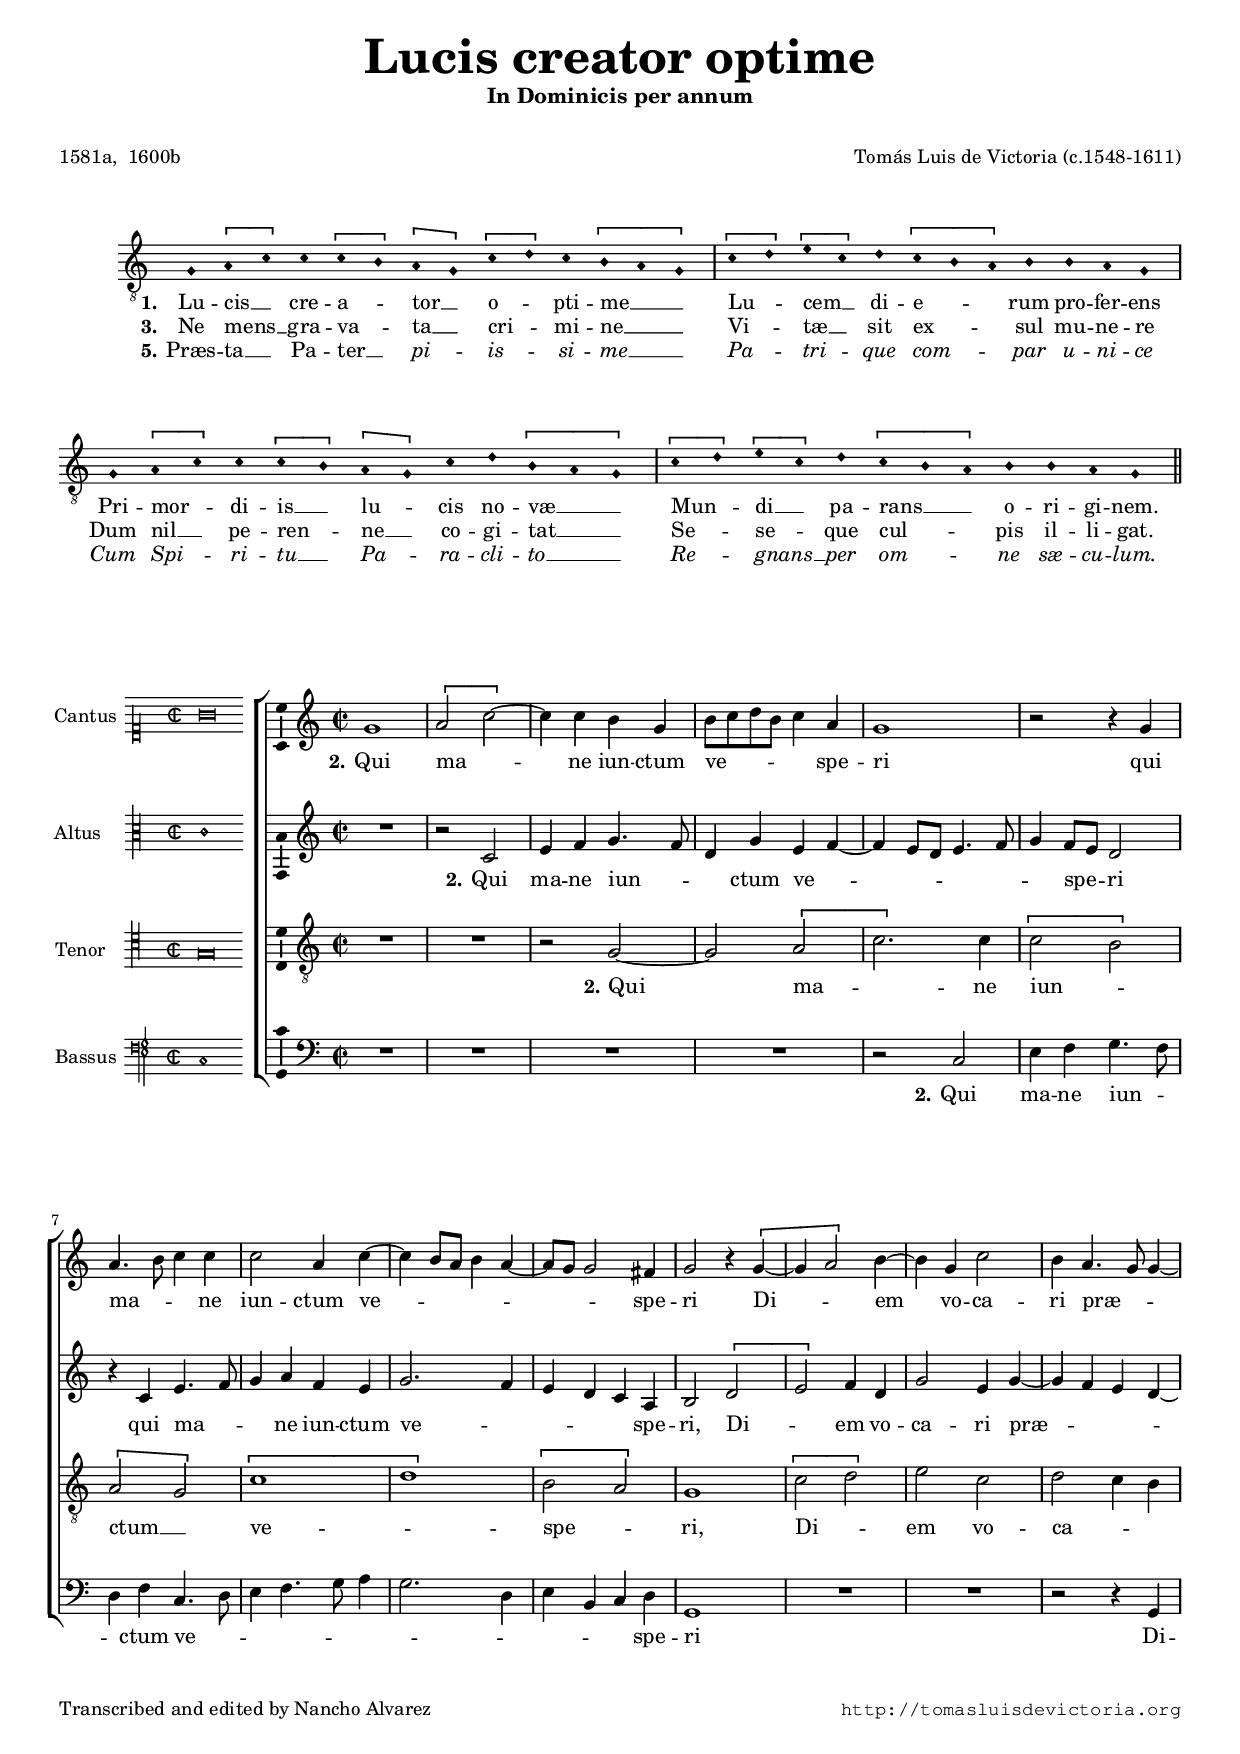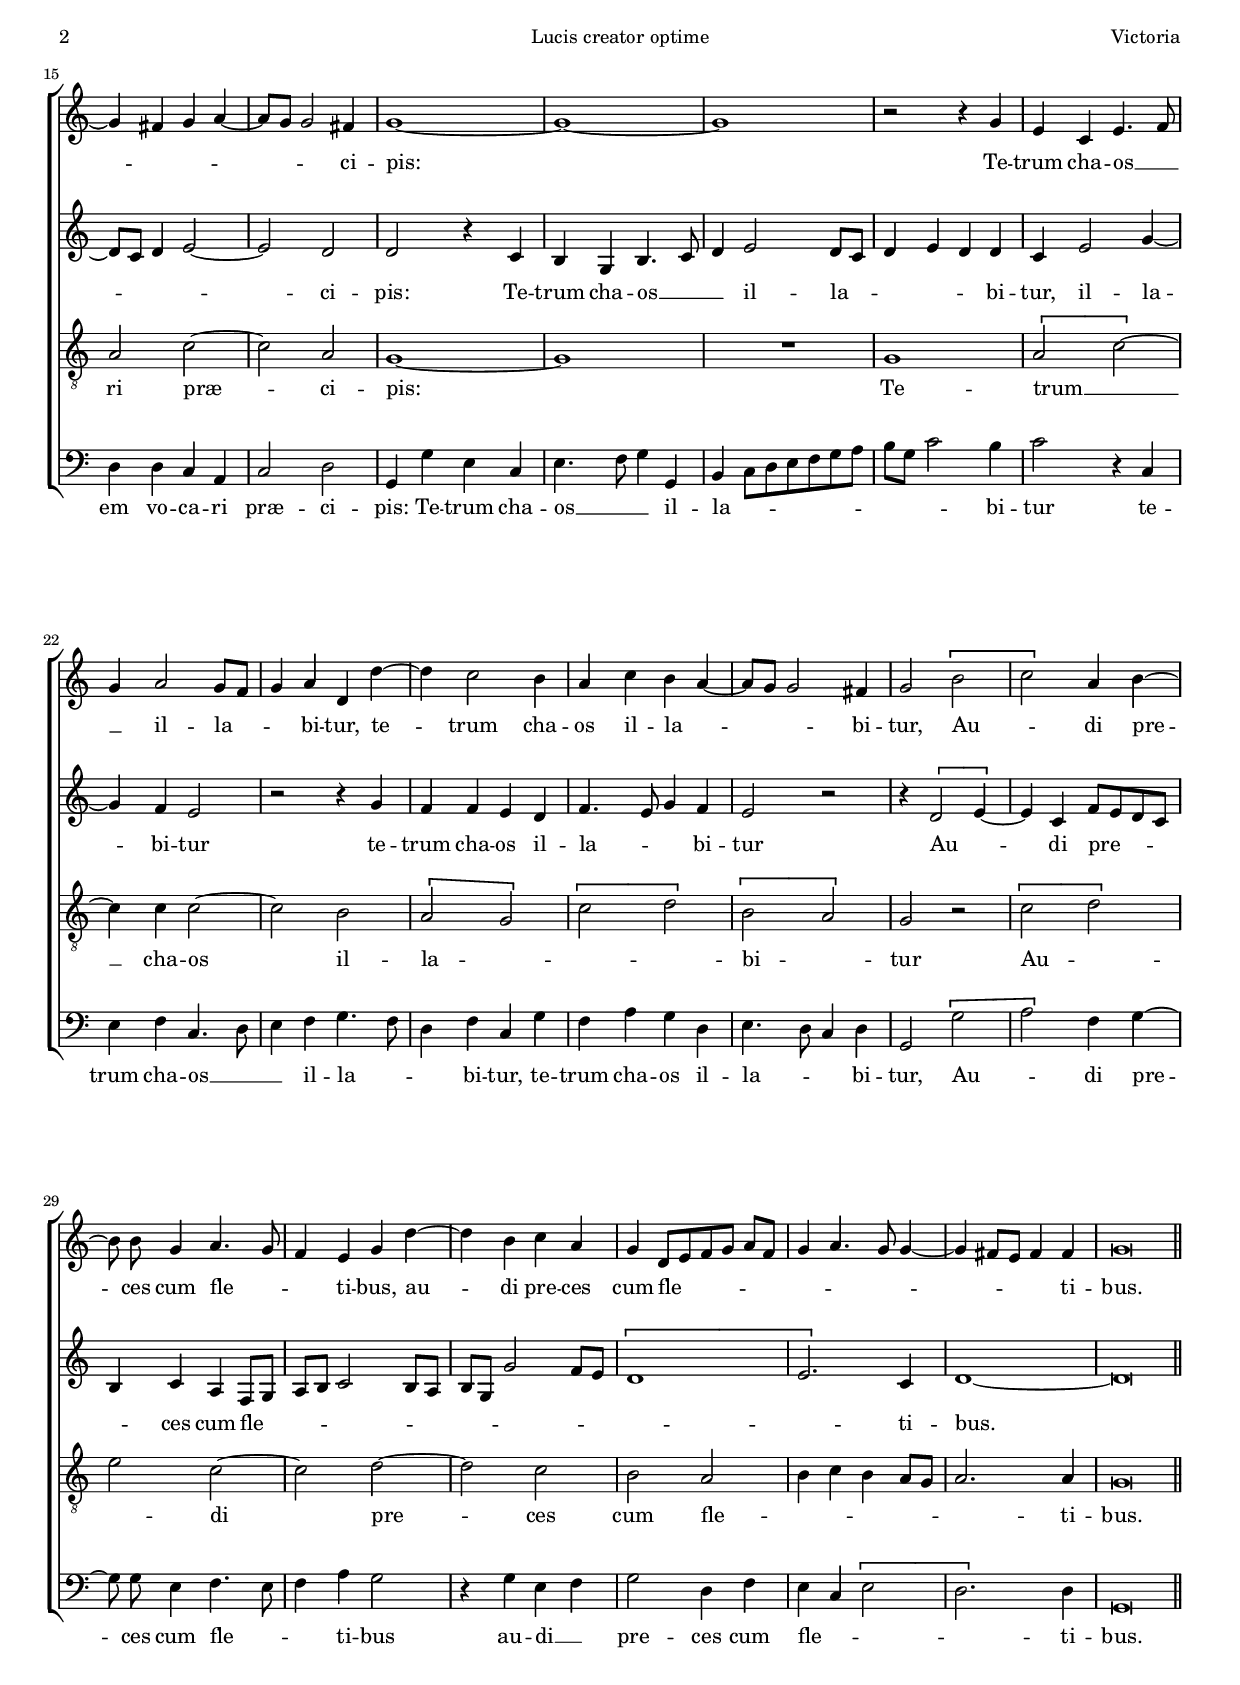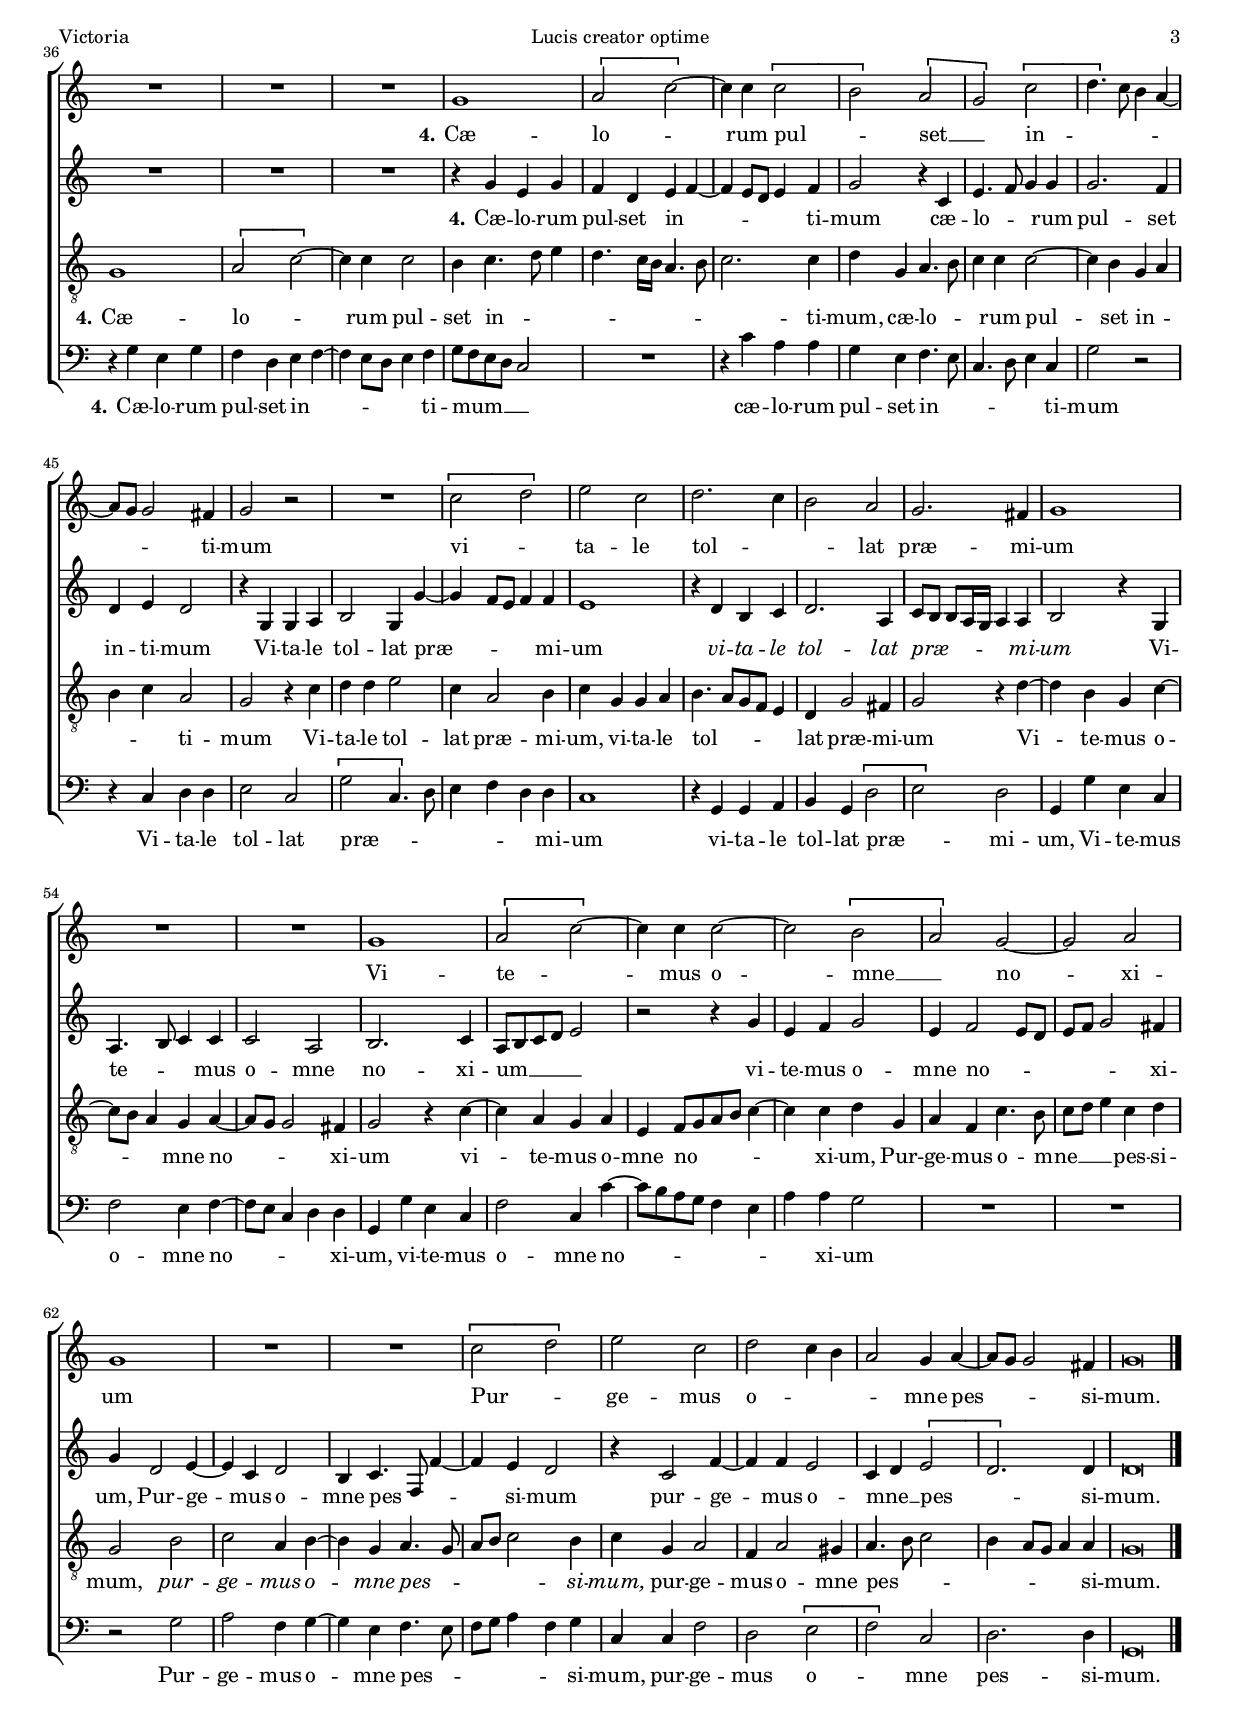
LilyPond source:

\version "2.18.0"

#(set-default-paper-size "a4")
#(set-global-staff-size 16.5)
#(ly:set-option 'point-and-click #f)
%mobile -s15.5 -i3.4

italicas=\override LyricText.font-shape = #'italic
rectas=\override LyricText.font-shape = #'upright
ss=\once \set suggestAccidentals = ##t
incipitwidth = 20

htitle="Lucis creator optime"
hcomposer="Victoria"

\header {
	title=\markup{\fontsize #4 "Lucis creator optime"}
	subtitle="In Dominicis per annum"
	subsubtitle=\markup{\null \vspace #1 }
	composer="Tomás Luis de Victoria (c.1548-1611)"
        pdfauthor=\composer
	%opus="(-)"
	poet="1581a,  1600b"
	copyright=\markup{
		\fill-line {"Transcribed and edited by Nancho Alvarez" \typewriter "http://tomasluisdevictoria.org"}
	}
%	tagline=""
}

\markup{\null \vspace #0 }

\score {\transpose c c {
<<
         \new Voice = "canto" {
                 \override Staff.TimeSignature.stencil = #'()
                 \override Stem.transparent = ##t
                 \set Score.timing = ##f
                 \override NoteHead.style = #'neomensural         
                 \clef "G_8" 
                 \key a \minor
                 \override LigatureBracket.padding = #1
                 g4 \[a c'\] c' \[c' b\] \[a g\] \[c' d'\] c' \[b a g\] \bar "|"
                 \[c' d'\] \[e' c'\] d' \[c' b a\] b b a g \bar "|"
		 g \[a c'\] c' \[c' b\] \[a g\] c' d' \[b a g\] \bar "|"
		 \[c' d'\] \[e' c'\] d' \[c' b a\] b b a g \bar "||"
         }
         \new Lyrics \lyricsto "canto" {
         	 \set stanza = "1."
         	 Lu -- cis __ _ cre -- a -- _ tor __ _ o -- _ pti -- me __ _ _ 
         	 Lu -- _ cem __ _ di -- e -- _ _ rum pro -- fer -- ens
         	 Pri -- mor -- _ di -- is __ _ lu -- _ cis no -- væ __ _ _ 
         	 Mun -- _ di __ _ pa -- rans __ _ _ o -- ri -- gi -- nem.
         }
         \new Lyrics \lyricsto "canto" {
         	 \set stanza = "3."
         	Ne mens __ _ gra -- va -- _ ta __ _ cri -- _ mi -- ne __ _ _
         	Vi -- _ tæ __ _ sit ex -- _ _ sul mu -- ne -- re
         	Dum nil __ _ pe -- ren -- _ ne __ _ co -- gi -- tat __ _ _ 
         	Se -- _ se -- _ que cul -- _ _ pis il -- li -- gat.
         }
         \new Lyrics \lyricsto "canto" {
         	 \set stanza = "5."
         	Præs -- ta __ _ Pa -- ter __ _ \italicas pi -- _ is -- _ si -- me __ _ _ 
         	Pa -- _ tri -- _ que com -- _ _ par u -- ni -- ce
         	Cum Spi -- _ ri -- tu __ _ Pa -- _ ra -- cli -- to __ _ _ 
         	Re -- _ gnans __ _ per om -- _ _ ne sæ -- cu -- lum.
         }
>>
        }%transpose

\layout {
        %line-width=16\cm 
        indent=1.0\cm
        %ragged-right = ##f
}
}

%%%%%%%%%%%%%%%%%%%%%%%%%%%%%%%%%%%%%%%%%%%%%%%%%%%%%%%%%%%%%%%%%%%%%%%%%%%%%5


global={\key c \major \time 2/2  \skip 1*35 \bar "||" \pageBreak
					\skip 1*35 \bar "|."

}

cantus={
	g'1 |
	\[a'2 c'' ~ \] |
	c''4 c'' b' g' |
	b'8 c'' d'' b' c''4 a' |
%5
	g'1 |
	r2 r4 g' |
	a'4. b'8 c''4 c'' |
	c''2 a'4 c'' ~ |
	c'' b'8 a' b'4 a' ~ |
%10
	a'8 g' g'2 fis'4 |
	g'2 r4 \[g' ~ |
	g' a'2\] b'4 ~ |
	b' g' c''2 |
	b'4 a'4. g'8 g'4 ~ |
%15
	g' fis' g' a' ~ |
	a'8 g' g'2 fis'4 |
	g'1 ~ |
	g' ~ |
	g' |
%20
	r2 r4 g' |
	e' c' e'4. f'8 |
	g'4 a'2 g'8 f' |
	g'4 a' d' d'' ~ |
	d'' c''2 b'4 |
%25
	a' c'' b' a' ~ |
	a'8 g' g'2 fis'4 |
	g'2 \[b' |
	c''\] a'4 b' ~ |
	\set Staff.autoBeaming = ##f
	b'8 b' g'4 a'4. g'8 |
	\set Staff.autoBeaming = ##t
%30
	f'4 e' g' d'' ~ |
	d'' b' c'' a' |
	g' d'8[ e' f' g'] a'[ f'] |
	g'4 a'4. g'8 g'4 ~ |
	g' fis'8 e' fis'4 fis' |
%35
	g'\breve*1/2 |
	R1*4/4 |
	R1*4/4 |
	R1*4/4 |
	g'1 |
%40
	\[a'2 c'' ~ \] |
	c''4 c'' \[c''2 |
	b'\] \[a' |
	g'\] \[c'' |
	d''4.\] c''8 b'4 a' ~ |
%45
	a'8 g' g'2 fis'4 |
	g'2 r |
	R1*4/4 |
	\[c''2 d''\] |
	e'' c'' |
%50
	d''2. c''4 |
	b'2 a' |
	g'2. fis'4 |
	g'1 |
	R1*4/4 |
%55
	R1*4/4 |
	g'1 |
	\[a'2 c'' ~ \] |
	c''4 c'' c''2 ~ |
	c'' \[b' |
%60
	a'\] g' ~ |
	g' a' |
	g'1 |
	R1*4/4 |
	R1*4/4 |
%65
	\[c''2 d''\] |
	e'' c'' |
	d'' c''4 b' |
	a'2 g'4 a' ~ |
	a'8 g' g'2 fis'4 |
%70
	g'\breve*1/2
}

altus={
	R1*4/4 |
	r2 c' |
	e'4 f' g'4. f'8 |
	d'4 g' e' f' ~ |
%5
	f' e'8 d' e'4. f'8 |
	g'4 f'8 e' d'2 |
	r4 c' e'4. f'8 |
	g'4 a' f' e' |
	g'2. f'4 |
%10
	e' d' c' a |
	b2 \[d' |
	e'\] f'4 d' |
	g'2 e'4 g' ~ |
	g' f' e' d' ~ |
%15
	d'8 c' d'4 e'2 ~ |
	e' d' |
	d' r4 c' |
	b g b4. c'8 |
	d'4 e'2 d'8 c' |
%20
	d'4 e' d' d' |
	c' e'2 g'4 ~ |
	g' f' e'2 |
	r r4 g' |
	f' f' e' d' |
%25
	f'4. e'8 g'4 f' |
	e'2 r |
	r4 \[d'2 e'4 ~ \] |
	e' c' f'8 e' d' c' |
	b4 c' a f8 g |
%30
	a b c'2 b8 a |
	b g g'2 f'8 e' |
	\[d'1 |
	e'2.\] c'4 |
	d'1 ~ |
%35
	d'\breve*1/2 |
	R1*4/4 |
	R1*4/4 |
	R1*4/4 |
	r4 g' e' g' |
%40
	f' d' e' f' ~ |
	f' e'8 d' e'4 f' |
	g'2 r4 c' |
	e'4. f'8 g'4 g' |
	g'2. f'4 |
%45
	d' e' d'2 |
	r4 g g a |
	b2 g4 g' ~ |
	g' f'8 e' f'4 f' |
	e'1 |
%50
	r4 d' b c' |
	d'2. a4 |
	 c'8[ b]  b[ a16 g] a4 a |
	b2 r4 g |
	a4. b8 c'4 c' |
%55
	c'2 a |
	b2. c'4 |
	a8 b c' d' e'2 |
	r r4 g' |
	e' f' g'2 |
%60
	e'4 f'2 e'8 d' |
	e' f' g'2 fis'4 |
	g' d'2 e'4 ~ |
	e' c' d'2 |
	b4 c'4. f8 f'4 ~ |
%65
	f' e' d'2 |
	r4 c'2 f'4 ~ |
	f' f' e'2 |
	c'4 d' \[e'2 | 
	d'2.\] d'4 |
%70
	d'\breve*1/2
}

tenor={
	R1*4/4 |
	R1*4/4 |
	r2 g ~ |
	g \[a |
%5
	c'2.\] c'4 |
	\[c'2 b\] |
	\[a g\] |
	\[c'1 |
	d'\] |
%10
	\[b2 a\] |
	g1 |
	\[c'2 d'\] |
	e' c' |
	d' c'4 b |
%15
	a2 c' ~ |
	c' a |
	g1 ~ |
	g |
	R1*4/4 |
%20
	g1 |
	\[a2 c' ~ \] |
	c'4 c' c'2 ~ |
	c' b |
	\[a g\] |
%25
	\[c' d'\] |
	\[b a\] |
	g r |
	\[c' d'\] |
	e' c' ~ |
%30
	c' d' ~ |
	d' c' |
	b a |
	b4 c' b a8 g |
	a2. a4 |
%35
	g\breve*1/2 |
	g1 |
	\[a2 c' ~ \] |
	c'4 c' c'2 |
	b4 c'4. d'8 e'4 |
%40
	d'4. c'16 b a4. b8 |
	c'2. c'4 |
	d' g a4. b8 |
	c'4 c' c'2 ~ |
	c'4 b g a |
%45
	b c' a2 |
	g r4 c' |
	d' d' e'2 |
	c'4 a2 b4 |
	c' g g a |
%50
	b4.  a8[ g f] e4 |
	d g2 fis4 |
	g2 r4 d' ~ |
	d' b g c' ~ |
	c'8 b a4 g a ~ |
%55
	a8 g g2 fis4 |
	g2 r4 c' ~ |
	c' a g a |
	e  f8[ g a b] c'4 ~ |
	c' c' d' g |
%60
	a f c'4. b8 |
	c' d' e'4 c' d' |
	g2 b |
	c' a4 b ~ |
	b g a4. g8 |
%65
	a b c'2 b4 |
	c' g a2 |
	f4 a2 gis4 |
	a4. b8 c'2 |
	b4 a8 g a4 a |
%70
	g\breve*1/2
}

bassus={
	R1*4/4 |
	R1*4/4 |
	R1*4/4 |
	R1*4/4 |
%5
	r2 c |
	e4 f g4. f8 |
	d4 f c4. d8 |
	e4 f4. g8 a4 |
	g2. d4 |
%10
	e b, c d |
	g,1 |
	R1*4/4 |
	R1*4/4 |
	r2 r4 g, |
%15
	d d c a, |
	c2 d |
	g,4 g e c |
	e4. f8 g4 g, |
	b, c8[ d e f g a] |
%20
	b g c'2 b4 |
	c'2 r4 c |
	e f c4. d8 |
	e4 f g4. f8 |
	d4 f c g |
%25
	f a g d |
	e4. d8 c4 d |
	g,2 \[g |
	a\] f4 g ~ |
	\set Staff.autoBeaming = ##f
	g8 g e4 f4. e8 |
	\set Staff.autoBeaming = ##t
%30
	f4 a g2 |
	r4 g e f |
	g2 d4 f |
	e c \[e2 |
	d2.\] d4 |
%35
	g,\breve*1/2 |
	r4 g e g |
	f d e f ~ |
	f e8 d e4 f |
	g8 f e d c2 |
%40
	R1*4/4 |
	r4 c' a a |
	g e f4. e8 |
	c4. d8 e4 c |
	g2 r |
%45
	r4 c d d |
	e2 c |
	\[g c4.\] d8 |
	e4 f d d |
	c1 |
%50
	r4 g, g, a, |
	b, g, \[d2 |
	e\] d |
	g,4 g e c |
	f2 e4 f ~ |
%55
	f8 e c4 d d |
	g, g e c |
	f2 c4 c' ~ |
	c'8 b a g f4 e |
	a a g2 |
%60
	R1*4/4 |
	R1*4/4 |
	r2 g |
	a f4 g ~ |
	g e f4. e8 |
%65
	f g a4 f g |
	c c f2 |
	d \[e |
	f\] c |
	d2. d4 |
%70
	g,\breve*1/2
}

textocantus=\lyricmode{
\set stanza = "2."
Qui ma -- _ _ ne iun -- ctum ve -- _ _ _ _ spe -- ri
qui ma -- _ _ ne iun -- ctum ve -- _ _ _ _ _ _ _ _ spe -- ri
Di -- _ _ em _ vo -- ca -- ri præ -- _ _ _ _ _ _ _ _ _ ci -- pis: _ _ 
Te -- trum cha -- os __ _ _ il -- la -- _ _ bi -- tur,
te -- _ trum cha -- os il -- la -- _ _ _ _ bi -- tur,
Au -- _ di pre -- _ ces cum fle -- _ _ ti -- bus,
au -- _ di pre -- ces cum fle -- _ _ _ _ _ _ _ _ _ _ _ _ _ ti -- bus.
\set stanza = "4."
Cæ -- lo -- _ _ rum pul -- _ set __ _
in -- _ _ _ _ _ _ _ ti -- mum
vi -- _ ta -- le tol -- _ _ lat præ -- mi -- um
Vi -- te -- _ _ mus o -- _ mne __ _ no -- _ xi -- um
Pur -- _ ge -- mus o -- _ _ _ mne pes -- _ _ _ si -- mum.
}

textoaltus=\lyricmode{
\set stanza = "2."
Qui ma -- ne iun -- _ _ ctum ve -- _ _ _ _ _ _ _ spe -- _ ri
qui ma -- _ _ ne iun -- ctum ve -- _ _ _ _ spe -- ri, 
Di -- _ em vo -- ca -- ri præ -- _ _ _ _ _ _ _ _ _ ci -- pis:
Te -- trum cha -- os __ _ _ il -- la -- _ _ _ _ bi -- tur,
il -- la -- _ bi -- tur
te -- trum cha -- os il -- la -- _ _ bi -- tur
Au -- _ _ di pre -- _ _ _ _ ces cum fle -- _ _ _ _ _ _ _ _ _ _ _ _ _ ti -- bus. _
\set stanza = "4."
Cæ -- lo -- rum pul -- set in -- _ _ _ _ _ ti -- mum
cæ -- lo -- _ _ rum pul -- set in -- ti -- mum
Vi -- ta -- le tol -- lat præ -- _ _ _ _ mi -- um
\italicas vi -- ta -- le tol -- lat præ -- _ _ _ _ _ mi -- um \rectas
Vi -- te -- _ _ mus o -- mne no -- xi -- um __ _ _ _ _ 
vi -- te -- mus o -- mne no -- _ _ _ _ _ xi -- um,
Pur -- ge -- _ mus o -- mne pes -- _ _ _ si -- mum
pur -- ge -- _ mus o -- mne __ _ pes -- _ si -- mum.
}

textotenor=\lyricmode{
\set stanza = "2."
Qui _ ma -- _ ne iun -- _ ctum __ _
ve -- _ spe -- _ ri,
Di -- _ em vo -- ca -- _ _ ri præ -- _ ci -- pis: _
Te -- trum __ _ _ cha -- os _ il -- la -- _ _ _ bi -- _ tur
Au -- _ _ di _ pre -- _ ces cum fle -- _ _ _ _ _ _ ti -- bus.
\set stanza = "4."
Cæ -- lo -- _ _ rum pul -- set in -- _ _ _ _ _ _ _ _ ti -- mum,
cæ -- lo -- _ _ rum pul -- _ set in -- _ _ _ ti -- mum
Vi -- ta -- le tol -- lat præ -- mi -- um,
vi -- ta -- le tol -- _ _ _ _ lat præ -- mi -- um
Vi -- _ te -- mus o -- _ _ _ mne no -- _ _ _ xi -- um
vi -- _ te -- mus o -- mne no -- _ _ _ _ _ xi -- um,
Pur -- ge -- mus o -- mne __ _ _ _ pes -- si -- mum,
\italicas pur -- ge -- mus o -- _ mne pes -- _ _ _ _ si -- mum, \rectas
pur -- ge -- mus o -- mne pes -- _ _ _ _ _ _ si -- mum.
}

textobassus=\lyricmode{
\set stanza = "2."
Qui ma -- ne iun -- _ _ ctum ve -- _ _ _ _ _ _ _ _ _ _ spe -- ri
Di -- em vo -- ca -- ri præ -- ci -- pis:
Te -- trum cha -- os __ _ _ il -- la -- _ _ _ _ _ _ _ _ _ bi -- tur
te -- trum cha -- os __ _ _ il -- la -- _ _ bi -- tur,
te -- trum cha -- os il -- la -- _ _ bi -- tur,
Au -- _ di pre -- _ ces cum fle -- _ _ ti -- bus
au -- di __ _ pre -- ces cum fle -- _ _ _ ti -- bus.
\set stanza = "4."
Cæ -- lo -- rum pul -- set in -- _ _ _ _ _ ti -- mum __ _ _ _ _ 
cæ -- lo -- rum pul -- set in -- _ _ _ _ ti -- mum
Vi -- ta -- le tol -- lat præ -- _ _ _ _ _ mi -- um
vi -- ta -- le tol -- lat præ -- _ mi -- um,
Vi -- te -- mus o -- mne no -- _ _ _ _ xi -- um,
vi -- te -- mus o -- mne no -- _ _ _ _ _ _ _ xi -- um
Pur -- ge -- mus o -- _ mne pes -- _ _ _ _ _ si -- mum,
pur -- ge -- mus o -- _ mne pes -- si -- mum.
}


incipitcantus=\markup{
	\score{
		{ 
		\set Staff.instrumentName="Cantus "
		\override NoteHead.style = #'neomensural
		\override Rest.style = #'neomensural
		\override Staff.TimeSignature.style = #'neomensural
		\cadenzaOn 
		\clef "petrucci-c1"
		\key c \major
		\time 2/2
		g'\breve
		} 
	\layout {
		\context {\Voice
			\remove Ligature_bracket_engraver
			\consists Mensural_ligature_engraver
		}
		line-width=\incipitwidth
		indent = 0
	}
	}
}

incipitaltus=\markup{
	\score{
		{ 
		\set Staff.instrumentName="Altus    "
		\override NoteHead.style = #'neomensural 
		\override Rest.style = #'neomensural
		\override Staff.TimeSignature.style = #'neomensural
		\cadenzaOn 
		\clef "petrucci-c3"
		\key c \major
		\time 2/2
		c'1
		} 
	\layout {
		\context {\Voice
			\remove Ligature_bracket_engraver
			\consists Mensural_ligature_engraver
		}
		line-width=\incipitwidth
		indent = 0
	}
	}
}


incipittenor=\markup{
	\score{
		{ 
		\set Staff.instrumentName="Tenor   "
		\override NoteHead.style = #'neomensural 
		\override Rest.style = #'neomensural
		\override Staff.TimeSignature.style = #'neomensural
		\cadenzaOn 
		\clef "petrucci-c4"
		\key c \major
		\time 2/2
		g\breve
		} 
	\layout {
		\context {\Voice
			\remove Ligature_bracket_engraver
			\consists Mensural_ligature_engraver
		}
		line-width=\incipitwidth
		indent=0
	}
	}
}

incipitbassus=\markup{
	\score{
		{ 
		\set Staff.instrumentName="Bassus "
		\override NoteHead.style = #'neomensural 
		\override Rest.style = #'neomensural
		\override Staff.TimeSignature.style = #'neomensural
		\cadenzaOn 
		\clef "petrucci-f4"
		\key c \major
		\time 2/2
		c1
		} 
	\layout {
		\context {\Voice
			\remove Ligature_bracket_engraver
			\consists Mensural_ligature_engraver
		}
		line-width=\incipitwidth
		indent = 0
	}
	}
}




\score {\transpose c' c'{
\new ChoirStaff<<

	\new Staff <<\global
	\new Voice="v1" {
		\set Staff.instrumentName=\incipitcantus
		\clef "treble"
		\cantus }
	\new Lyrics \lyricsto "v1" {\textocantus }
	>>
	
	\new Staff << \global
	\new Voice="v2" {
		\set Staff.instrumentName=\incipitaltus
		\clef "treble" 
		\altus}
	\new Lyrics \lyricsto "v2" {\textoaltus }
	>>

	
	\new Staff <<\global
	\new Voice="v3" {
		\set Staff.instrumentName=\incipittenor
		\clef "G_8"
		\tenor }
	\new Lyrics \lyricsto "v3" {\textotenor }
	>>
	
	\new Staff <<\global
	\new Voice="v4" {
		\set Staff.instrumentName=\incipitbassus
		\clef "bass" 
		\bassus }
	\new Lyrics \lyricsto "v4" {\textobassus }
	>>
	
>>

	}%transpose

\layout{ 
	\context {\Lyrics 
		\override VerticalAxisGroup.staff-affinity = #UP
		\override VerticalAxisGroup.nonstaff-relatedstaff-spacing =
			#'((basic-distance . 0) (minimum-distance . 0) (padding . 1))
		\override LyricText.font-size = #1.2
		\override LyricHyphen.minimum-distance = #0.5
	}
	\context {\Score 
		tempoHideNote = ##t
		\override BarNumber.padding = #2 
	}
	\context {\Voice 
		melismaBusyProperties = #'()
		%autoBeaming = ##f
	}
	\context {\Staff 
                %\RemoveEmptyStaves
                %\override VerticalAxisGroup.remove-first = ##t
		\override VerticalAxisGroup.staff-staff-spacing =
			#'((basic-distance . 11) (minimum-distance . 0) (padding . 1))
		\consists Ambitus_engraver 
		\override LigatureBracket.padding = #1
	}
}

%\midi { \mtempo }

}


\paper{
	evenHeaderMarkup=\markup  \fill-line { \fromproperty #'page:page-number-string \htitle \hcomposer }
	oddHeaderMarkup= \markup  \fill-line { \on-the-fly #not-first-page \hcomposer \on-the-fly #not-first-page \htitle \on-the-fly #not-first-page \fromproperty #'page:page-number-string }
	%system-count=20
	%page-count = 8
	ragged-last-bottom = ##f
	indent=3.5\cm
	system-system-spacing =
	#'((basic-distance . 20) (minimum-distance . 0) (padding . 5))
	top-system-spacing = % header
	#'((basic-distance . 8) (minimum-distance . 0) (padding . 0))
	last-bottom-spacing = % footer
	#'((basic-distance . 12) (minimum-distance . 0) (padding . 0))
        score-system-spacing =
	#'((basic-distance . 25) (minimum-distance . 0) (padding . 5))
	
}
